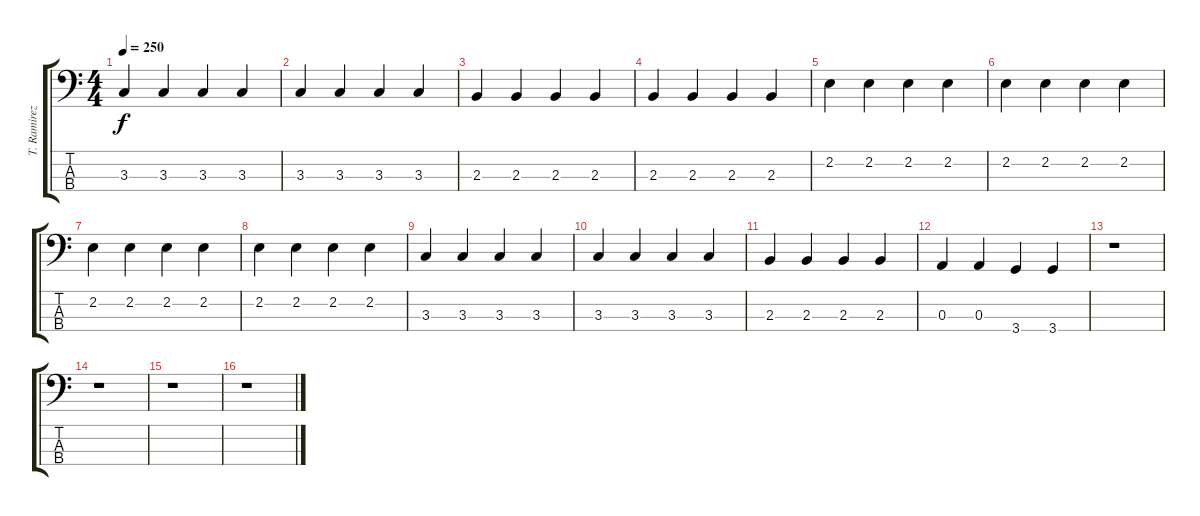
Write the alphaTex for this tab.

\track ("T. Ramirez" "T. Ramirez") {instrument slapbass2}
\staff {score tabs}
\tuning (G2 D2 A1 E1) {hide}
\ts (4 4)
\tempo 250
\clef f4
\ks c
3.3.4{dy f} 3.3.4 3.3.4 3.3.4 |
3.3.4 3.3.4 3.3.4 3.3.4 |
2.3.4 2.3.4 2.3.4 2.3.4 |
2.3.4 2.3.4 2.3.4 2.3.4 |
2.2.4 2.2.4 2.2.4 2.2.4 |
2.2.4 2.2.4 2.2.4 2.2.4 |
2.2.4 2.2.4 2.2.4 2.2.4 |
2.2.4 2.2.4 2.2.4 2.2.4 |
3.3.4 3.3.4 3.3.4 3.3.4 |
3.3.4 3.3.4 3.3.4 3.3.4 |
2.3.4 2.3.4 2.3.4 2.3.4 |
0.3.4 0.3.4 3.4.4 3.4.4 |
r.1 |
r.1 |
r.1 |
r.1
